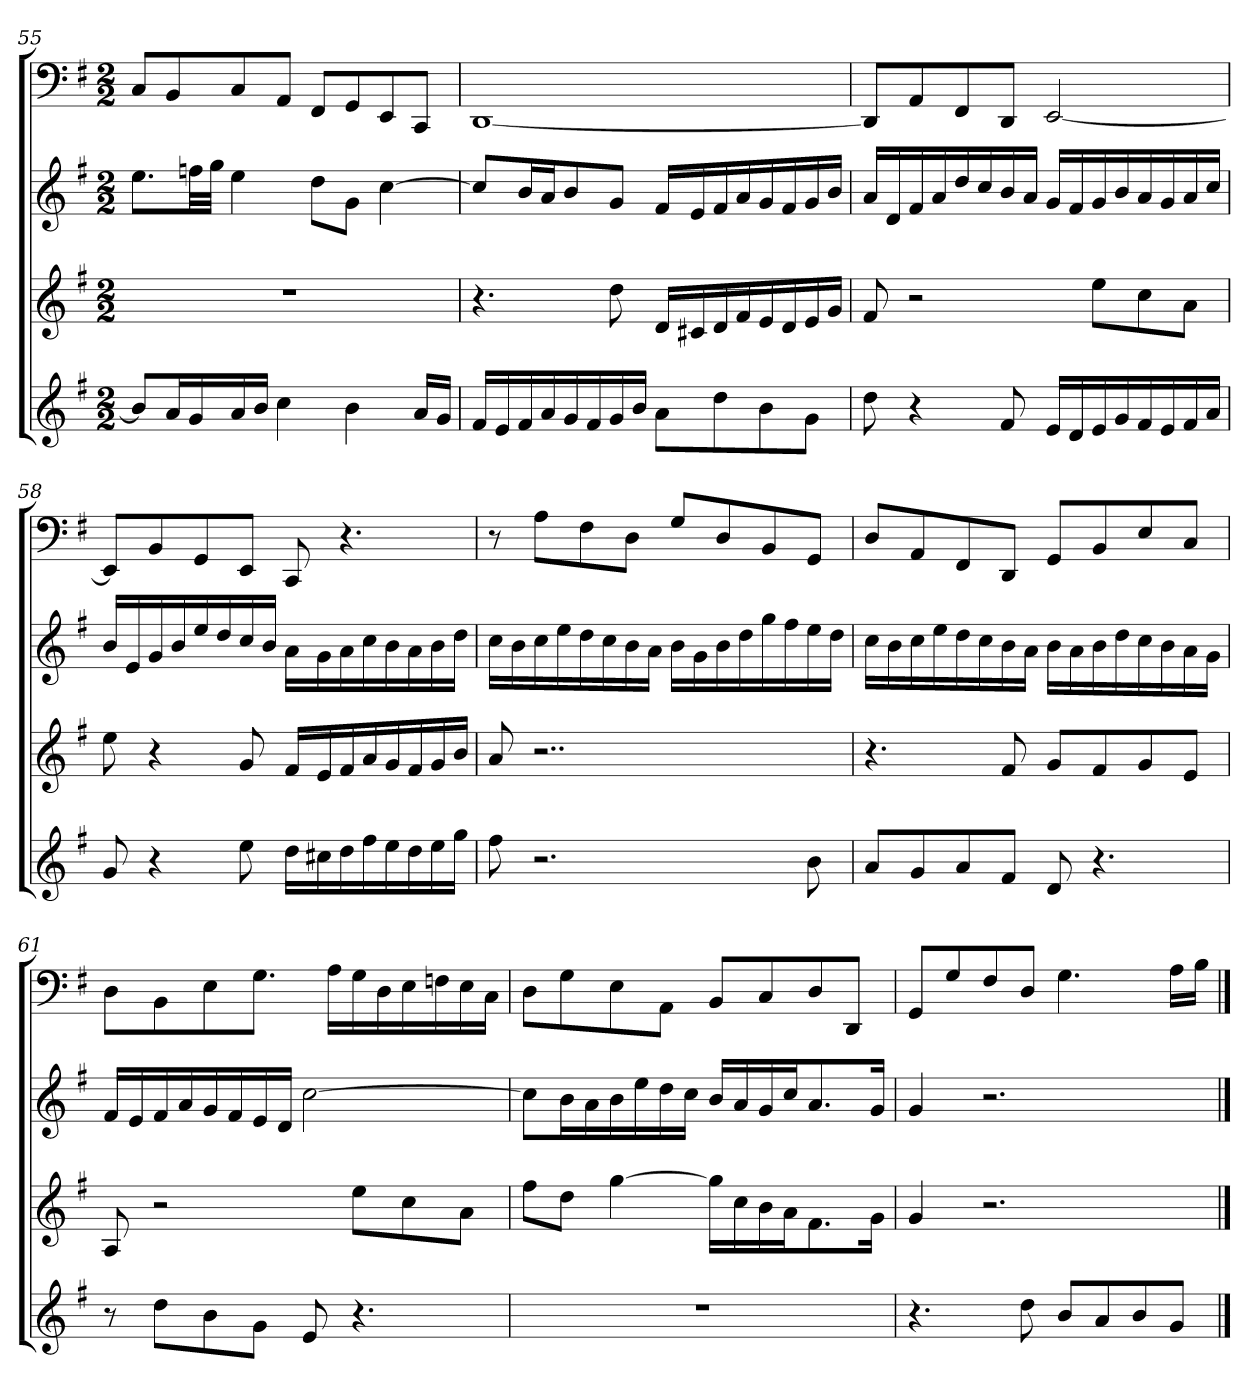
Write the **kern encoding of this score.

**kern	**kern	**kern	**kern
*part4	*part3	*part2	*part1
*staff4	*staff3	*staff2	*staff1
*k[f#]	*k[f#]	*k[f#]	*k[f#]
*G:	*G:	*G:	*G:
*M2/2	*M2/2	*M2/2	*M2/2
=55	=55	=55	=55
8bL]	1r	8.eeL	8CL
16aL	.	.	8BB
16g	.	32ffnLL	.
.	.	32ggJJJ	.
16a	.	4ee	8C
16bJJ	.	.	.
4cc	.	.	8AAJ
.	.	8ddL	8FF#L
4b	.	8gJ	8GG
.	.	[4cc	8EE
16aLL	.	.	8CCJ
16gJJ	.	.	.
=56	=56	=56	=56
16f#LL	4.r	8ccL]	[1DD
16e	.	.	.
16f#	.	16bL	.
16a	.	16aJ	.
16g	.	8b	.
16f#	.	.	.
16g	8dd	8gJ	.
16bJJ	.	.	.
8aL	16dLL	16f#LL	.
.	16c#X	16e	.
8dd	16d	16f#	.
.	16f#	16a	.
8b	16e	16g	.
.	16d	16f#	.
8gJ	16e	16g	.
.	16gJJ	16bJJ	.
=57	=57	=57	=57
8dd	8f#	16aLL	8DDL]
.	.	16d	.
4r	2r	16f#	8AA
.	.	16a	.
.	.	16dd	8FF#
.	.	16cc	.
8f#	.	16b	8DDJ
.	.	16aJJ	.
16eLL	.	16gLL	[2EE
16d	.	16f#	.
16e	8eeL	16g	.
16g	.	16b	.
16f#	8cc	16a	.
16e	.	16g	.
16f#	8aJ	16a	.
16aJJ	.	16ccJJ	.
=58	=58	=58	=58
8g	8ee	16bLL	8EEL]
.	.	16e	.
4r	4r	16g	8BB
.	.	16b	.
.	.	16ee	8GG
.	.	16dd	.
8ee	8g	16cc	8EEJ
.	.	16bJJ	.
16ddLL	16f#LL	16aLL	8CC
16cc#X	16e	16g	.
16dd	16f#	16a	4.r
16ff#	16a	16cc	.
16ee	16g	16b	.
16dd	16f#	16a	.
16ee	16g	16b	.
16ggJJ	16bJJ	16ddJJ	.
=59	=59	=59	=59
8ff#	8a	16ccLL	8r
.	.	16b	.
2.r	2..r	16cc	8AL
.	.	16ee	.
.	.	16dd	8F#
.	.	16cc	.
.	.	16b	8DJ
.	.	16aJJ	.
.	.	16bLL	8GL
.	.	16g	.
.	.	16b	8D
.	.	16dd	.
.	.	16gg	8BB
.	.	16ff#	.
8b	.	16ee	8GGJ
.	.	16ddJJ	.
=60	=60	=60	=60
8aL	4.r	16ccLL	8DL
.	.	16b	.
8g	.	16cc	8AA
.	.	16ee	.
8a	.	16dd	8FF#
.	.	16cc	.
8f#J	8f#	16b	8DDJ
.	.	16aJJ	.
8d	8gL	16bLL	8GGL
.	.	16a	.
4.r	8f#	16b	8BB
.	.	16dd	.
.	8g	16cc	8E
.	.	16b	.
.	8eJ	16a	8CJ
.	.	16gJJ	.
=61	=61	=61	=61
8r	8A	16f#LL	8DL
.	.	16e	.
8ddL	2r	16f#	8BB
.	.	16a	.
8b	.	16g	8E
.	.	16f#	.
8gJ	.	16e	8.GJ
.	.	16dJJ	.
8e	.	[2cc	.
.	.	.	16ALL
4.r	8eeL	.	16G
.	.	.	16D
.	8cc	.	16E
.	.	.	16Fn
.	8aJ	.	16E
.	.	.	16CJJ
=62	=62	=62	=62
1r	8ff#L	8ccL]	8DL
.	8ddJ	16bL	8G
.	.	16a	.
.	[4gg	16b	8E
.	.	16ee	.
.	.	16dd	8AAJ
.	.	16ccJJ	.
.	16ggLL]	16bLL	8BBL
.	16cc	16a	.
.	16b	16g	8C
.	16aJ	16ccJ	.
.	8.f#	8.a	8D
.	.	.	8DDJ
.	16gJk	16gJk	.
=63	=63	=63	=63
4.r	4g	4g	8GGL
.	.	.	8G
.	2.r	2.r	8F#
8dd	.	.	8DJ
8bL	.	.	4.G
8a	.	.	.
8b	.	.	.
8gJ	.	.	16ALL
.	.	.	16BJJ
==	==	==	==
*-	*-	*-	*-
